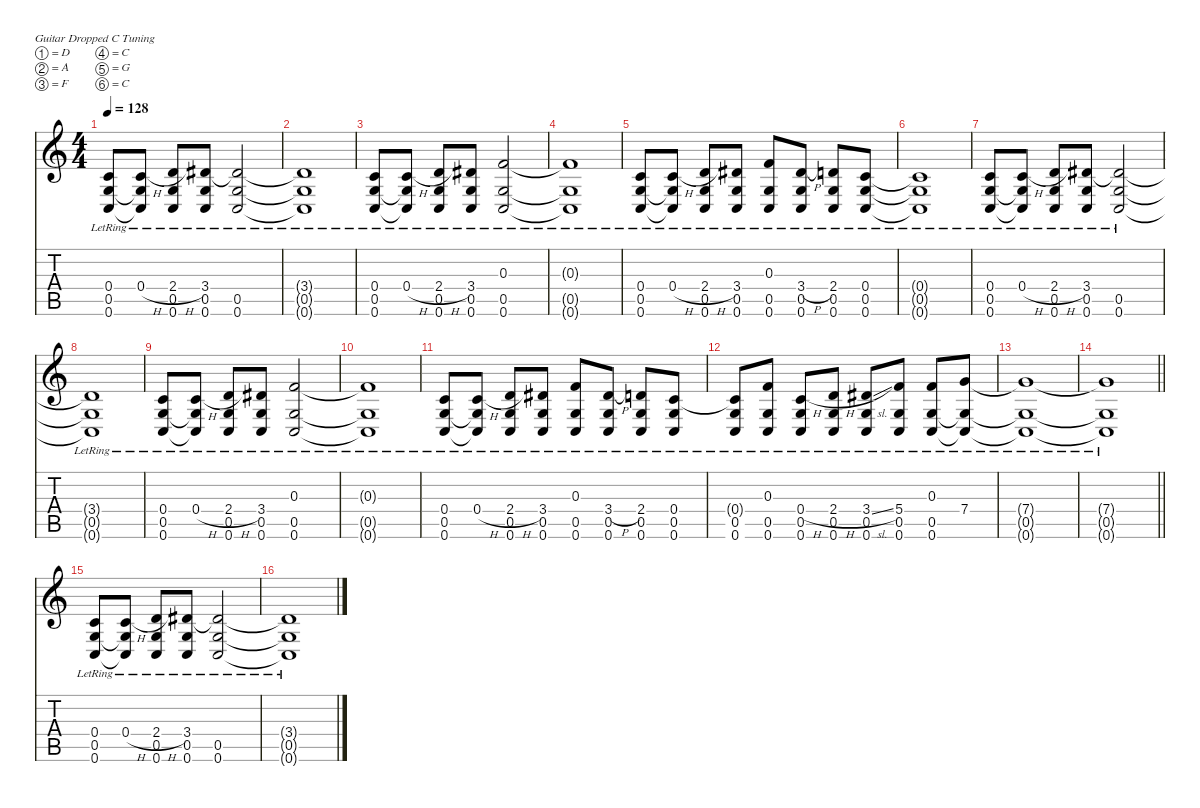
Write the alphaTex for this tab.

\defaultSystemsLayout 4
\hideDynamics
\bracketExtendMode nobrackets
\singleTrackTrackNamePolicy hidden
\multiTrackTrackNamePolicy hidden
\otherSystemsTrackNameOrientation horizontal
\track ("Left Guitar" "dist.guit.") {instrument distortionguitar}
\staff {score tabs}
\tuning (D4 A3 F3 C3 G2 C2)
\ts (4 4)
\beaming (8 2 2 2 2)
\tempo 128
\clef g2
\ks c
(0.4{lr} 0.5{lr} 0.6{lr}).8{dy f instrument distortionguitar beam Up} (0.4{h lr} 0.5{lr t} 0.6{lr t}).8{beam Up} (2.4{h lr} 0.5 0.6).8{beam Up} (3.4{lr acc #} 0.5 0.6).8{beam Up} (3.4{lr t acc #} 0.5 0.6).2{beam Up} |
(3.4{lr t acc #} 0.5{t} 0.6{t}).1{beam Up} |
(0.4{lr} 0.5{lr} 0.6{lr}).8{beam Up} (0.4{h lr} 0.5{lr t} 0.6{lr t}).8{beam Up} (2.4{h lr} 0.5 0.6).8{beam Up} (3.4{lr acc #} 0.5 0.6).8{beam Up} (0.3{lr} 0.5 0.6).2{beam Up} |
(0.3{lr t} 0.5{t} 0.6{t}).1{beam Up} |
(0.4{lr} 0.5{lr} 0.6{lr}).8{beam Up} (0.4{h lr} 0.5{lr t} 0.6{lr t}).8{beam Up} (2.4{h lr} 0.5 0.6).8{beam Up} (3.4{lr acc #} 0.5 0.6).8{beam Up} (0.3{lr} 0.5 0.6).8{beam Up} (3.4{h lr acc #} 0.5 0.6).8{beam Up} (2.4{lr} 0.5 0.6).8{beam Up} (0.4{lr} 0.5 0.6).8{beam Up} |
(0.4{lr t} 0.5{t} 0.6{t}).1{beam Up} |
(0.4{lr} 0.5{lr} 0.6{lr}).8{beam Up} (0.4{h lr} 0.5{lr t} 0.6{lr t}).8{beam Up} (2.4{h lr} 0.5 0.6).8{beam Up} (3.4{lr acc #} 0.5 0.6).8{beam Up} (3.4{lr t acc #} 0.5 0.6).2{beam Up} |
(3.4{lr t acc #} 0.5{t} 0.6{t}).1{beam Up} |
(0.4{lr} 0.5{lr} 0.6{lr}).8{beam Up} (0.4{h lr} 0.5{lr t} 0.6{lr t}).8{beam Up} (2.4{h lr} 0.5 0.6).8{beam Up} (3.4{lr acc #} 0.5 0.6).8{beam Up} (0.3{lr} 0.5 0.6).2{beam Up} |
(0.3{lr t} 0.5{t} 0.6{t}).1{beam Up} |
(0.4{lr} 0.5{lr} 0.6{lr}).8{beam Up} (0.4{h lr} 0.5{lr t} 0.6{lr t}).8{beam Up} (2.4{h lr} 0.5 0.6).8{beam Up} (3.4{lr acc #} 0.5 0.6).8{beam Up} (0.3{lr} 0.5 0.6).8{beam Up} (3.4{h lr acc #} 0.5 0.6).8{beam Up} (2.4{lr} 0.5 0.6).8{beam Up} (0.4{lr} 0.5 0.6).8{beam Up} |
(0.4{lr t} 0.5 0.6).8{beam Up} (0.3{lr} 0.5 0.6).8{beam Up} (0.4{h lr} 0.5 0.6).8{beam Up} (2.4{h lr} 0.5 0.6).8{beam Up} (3.4{sl lr acc #} 0.5 0.6).8{beam Up} (5.4{lr} 0.5 0.6).8{beam Up} (0.3{lr} 0.5 0.6).8{beam Up} (7.4{lr} 0.5{t} 0.6{t}).8{beam Up} |
(7.4{lr t} 0.5{t} 0.6{t}).1{beam Up} |
\barLineRight lightlight
(7.4{lr t} 0.5{t} 0.6{t}).1{beam Up} |
(0.4{lr} 0.5{lr} 0.6{lr}).8{beam Up} (0.4{h lr} 0.5{lr t} 0.6{lr t}).8{beam Up} (2.4{h lr} 0.5 0.6).8{beam Up} (3.4{lr acc #} 0.5 0.6).8{beam Up} (3.4{lr t acc #} 0.5 0.6).2{beam Up} |
(3.4{lr t acc #} 0.5{t} 0.6{t}).1{beam Up}
